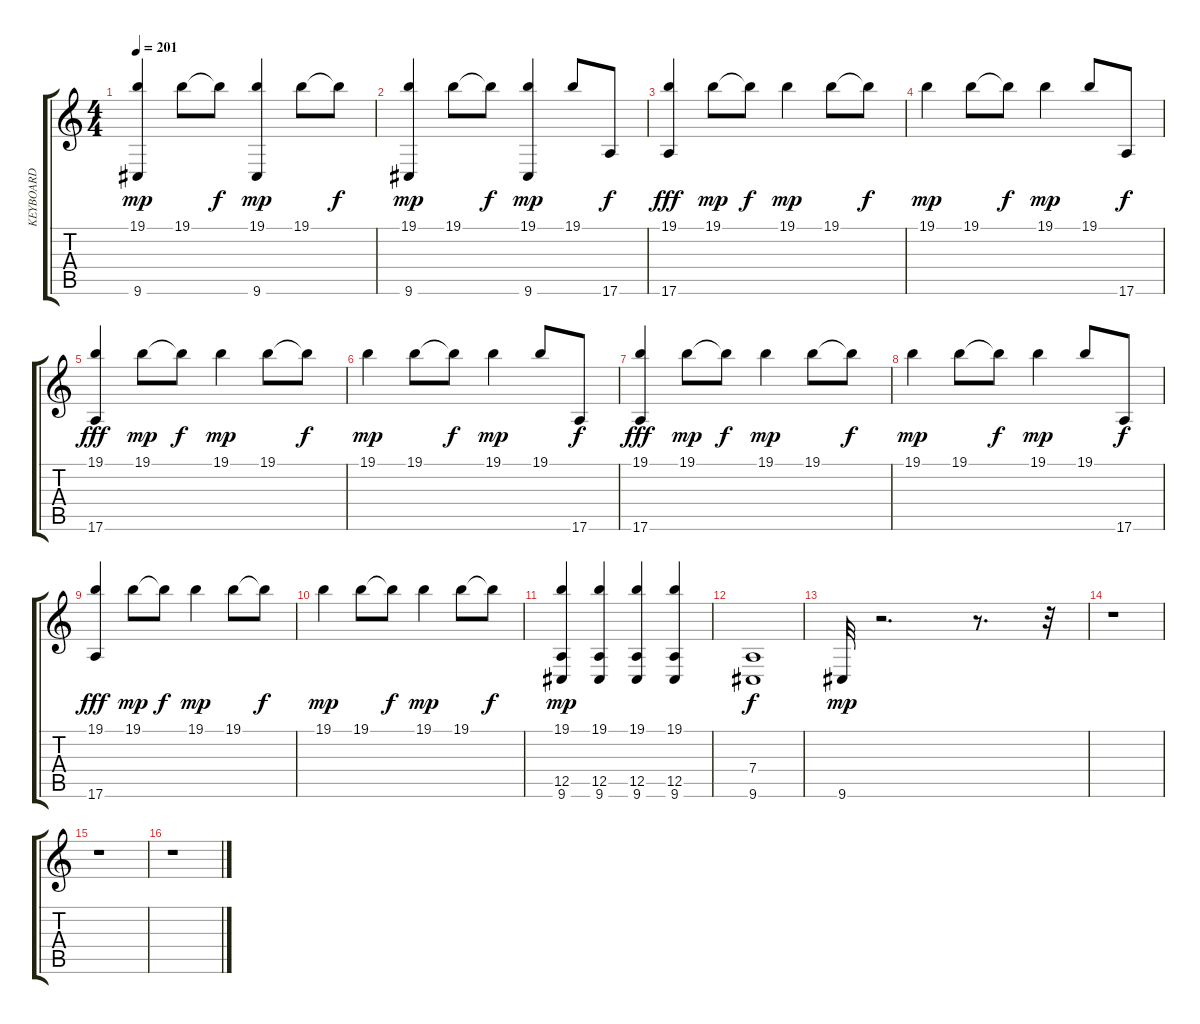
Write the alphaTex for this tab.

\track ("KEYBOARD" "KEYBOARD") {instrument acousticgrandpiano}
\staff {score tabs}
\tuning (E4 B3 G3 D3 A2 E2) {hide}
\ts (4 4)
\tempo 201
\clef g2
\ks c
(19.1 9.6).4{dy mp} 19.1.8 19.1{t}.8{dy f} (19.1 9.6).4{dy mp} 19.1.8 19.1{t}.8{dy f} |
(19.1 9.6).4{dy mp} 19.1.8 19.1{t}.8{dy f} (19.1 9.6).4{dy mp} 19.1.8 17.6.8{dy f} |
(19.1 17.6).4{dy fff} 19.1.8{dy mp} 19.1{t}.8{dy f} 19.1.4{dy mp} 19.1.8 19.1{t}.8{dy f} |
19.1.4{dy mp} 19.1.8 19.1{t}.8{dy f} 19.1.4{dy mp} 19.1.8 17.6.8{dy f} |
(19.1 17.6).4{dy fff} 19.1.8{dy mp} 19.1{t}.8{dy f} 19.1.4{dy mp} 19.1.8 19.1{t}.8{dy f} |
19.1.4{dy mp} 19.1.8 19.1{t}.8{dy f} 19.1.4{dy mp} 19.1.8 17.6.8{dy f} |
(19.1 17.6).4{dy fff} 19.1.8{dy mp} 19.1{t}.8{dy f} 19.1.4{dy mp} 19.1.8 19.1{t}.8{dy f} |
19.1.4{dy mp} 19.1.8 19.1{t}.8{dy f} 19.1.4{dy mp} 19.1.8 17.6.8{dy f} |
(19.1 17.6).4{dy fff} 19.1.8{dy mp} 19.1{t}.8{dy f} 19.1.4{dy mp} 19.1.8 19.1{t}.8{dy f} |
19.1.4{dy mp} 19.1.8 19.1{t}.8{dy f} 19.1.4{dy mp} 19.1.8 19.1{t}.8{dy f} |
(19.1 12.5 9.6).4{dy mp} (19.1 12.5 9.6).4 (19.1 12.5 9.6).4 (19.1 12.5 9.6).4 |
(7.4 9.6).1{dy f} |
9.6.32{dy mp} r.2{d} r.8{d} r.32 |
r.1 |
r.1 |
r.1
